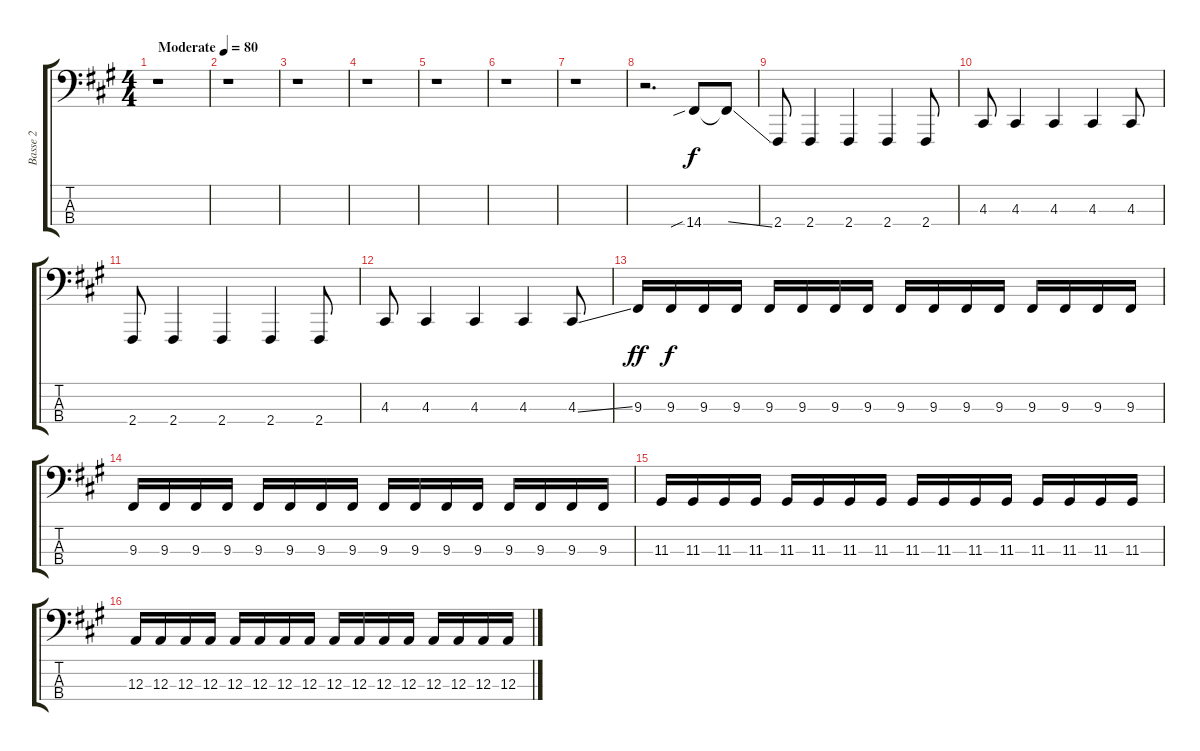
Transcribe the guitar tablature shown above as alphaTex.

\track ("Basse 2" "Basse 2") {instrument lead2sawtooth}
\staff {score tabs}
\tuning (G2 D2 A1 E1) {hide}
\ts (4 4)
\tempo (80 "Moderate")
\clef f4
\ks a
r.1{dy f instrument lead2sawtooth} |
r.1 |
r.1 |
r.1 |
r.1 |
r.1 |
r.1 |
r.2{d} 14.4{sib}.8 14.4{ss t}.8 |
2.4.8 2.4.4 2.4.4 2.4.4 2.4.8 |
4.3.8 4.3.4 4.3.4 4.3.4 4.3.8 |
2.4.8 2.4.4 2.4.4 2.4.4 2.4.8 |
4.3.8 4.3.4 4.3.4 4.3.4 4.3{ss}.8 |
9.3.16{dy ff} 9.3.16{dy f} 9.3.16 9.3.16 9.3.16 9.3.16 9.3.16 9.3.16 9.3.16 9.3.16 9.3.16 9.3.16 9.3.16 9.3.16 9.3.16 9.3.16 |
9.3.16 9.3.16 9.3.16 9.3.16 9.3.16 9.3.16 9.3.16 9.3.16 9.3.16 9.3.16 9.3.16 9.3.16 9.3.16 9.3.16 9.3.16 9.3.16 |
11.3.16 11.3.16 11.3.16 11.3.16 11.3.16 11.3.16 11.3.16 11.3.16 11.3.16 11.3.16 11.3.16 11.3.16 11.3.16 11.3.16 11.3.16 11.3.16 |
12.3.16 12.3.16 12.3.16 12.3.16 12.3.16 12.3.16 12.3.16 12.3.16 12.3.16 12.3.16 12.3.16 12.3.16 12.3.16 12.3.16 12.3.16 12.3.16
